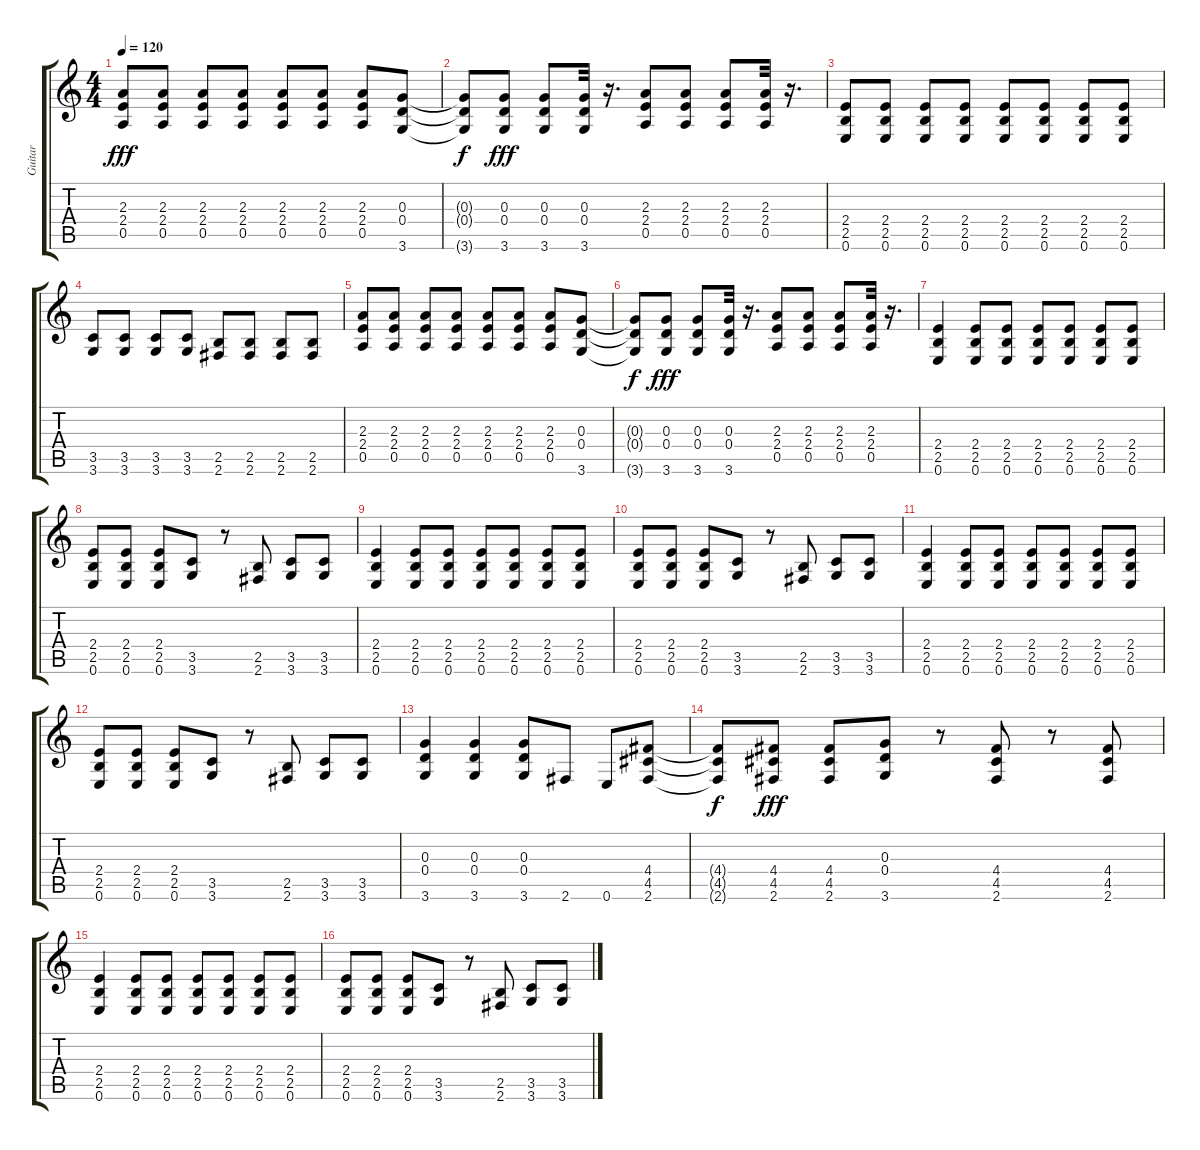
\track ("Guitar" "Guitar") {instrument overdrivenguitar}
\staff {score tabs}
\tuning (E4 B3 G3 D3 A2 E2) {hide}
\ts (4 4)
\tempo 120
\clef g2
\ks c
(2.3 2.4 0.5).8{dy fff} (2.3 2.4 0.5).8 (2.3 2.4 0.5).8 (2.3 2.4 0.5).8 (2.3 2.4 0.5).8 (2.3 2.4 0.5).8 (2.3 2.4 0.5).8 (0.3 0.4 3.6).8 |
(0.3{t} 0.4{t} 3.6{t}).8{dy f} (0.3 0.4 3.6).8{dy fff} (0.3 0.4 3.6).8 (0.3 0.4 3.6).32 r.16{d} (2.3 2.4 0.5).8 (2.3 2.4 0.5).8 (2.3 2.4 0.5).8 (2.3 2.4 0.5).32 r.16{d} |
(2.4 2.5 0.6).8 (2.4 2.5 0.6).8 (2.4 2.5 0.6).8 (2.4 2.5 0.6).8 (2.4 2.5 0.6).8 (2.4 2.5 0.6).8 (2.4 2.5 0.6).8 (2.4 2.5 0.6).8 |
(3.5 3.6).8 (3.5 3.6).8 (3.5 3.6).8 (3.5 3.6).8 (2.5 2.6).8 (2.5 2.6).8 (2.5 2.6).8 (2.5 2.6).8 |
(2.3 2.4 0.5).8 (2.3 2.4 0.5).8 (2.3 2.4 0.5).8 (2.3 2.4 0.5).8 (2.3 2.4 0.5).8 (2.3 2.4 0.5).8 (2.3 2.4 0.5).8 (0.3 0.4 3.6).8 |
(0.3{t} 0.4{t} 3.6{t}).8{dy f} (0.3 0.4 3.6).8{dy fff} (0.3 0.4 3.6).8 (0.3 0.4 3.6).32 r.16{d} (2.3 2.4 0.5).8 (2.3 2.4 0.5).8 (2.3 2.4 0.5).8 (2.3 2.4 0.5).32 r.16{d} |
(2.4 2.5 0.6).4 (2.4 2.5 0.6).8 (2.4 2.5 0.6).8 (2.4 2.5 0.6).8 (2.4 2.5 0.6).8 (2.4 2.5 0.6).8 (2.4 2.5 0.6).8 |
(2.4 2.5 0.6).8 (2.4 2.5 0.6).8 (2.4 2.5 0.6).8 (3.5 3.6).8 r.8 (2.5 2.6).8 (3.5 3.6).8 (3.5 3.6).8 |
(2.4 2.5 0.6).4 (2.4 2.5 0.6).8 (2.4 2.5 0.6).8 (2.4 2.5 0.6).8 (2.4 2.5 0.6).8 (2.4 2.5 0.6).8 (2.4 2.5 0.6).8 |
(2.4 2.5 0.6).8 (2.4 2.5 0.6).8 (2.4 2.5 0.6).8 (3.5 3.6).8 r.8 (2.5 2.6).8 (3.5 3.6).8 (3.5 3.6).8 |
(2.4 2.5 0.6).4 (2.4 2.5 0.6).8 (2.4 2.5 0.6).8 (2.4 2.5 0.6).8 (2.4 2.5 0.6).8 (2.4 2.5 0.6).8 (2.4 2.5 0.6).8 |
(2.4 2.5 0.6).8 (2.4 2.5 0.6).8 (2.4 2.5 0.6).8 (3.5 3.6).8 r.8 (2.5 2.6).8 (3.5 3.6).8 (3.5 3.6).8 |
(0.3 0.4 3.6).4 (0.3 0.4 3.6).4 (0.3 0.4 3.6).8 2.6.8 0.6.8 (4.4 4.5 2.6).8 |
(4.4{t} 4.5{t} 2.6{t}).8{dy f} (4.4 4.5 2.6).8{dy fff} (4.4 4.5 2.6).8 (0.3 0.4 3.6).8 r.8 (4.4 4.5 2.6).8 r.8 (4.4 4.5 2.6).8 |
(2.4 2.5 0.6).4 (2.4 2.5 0.6).8 (2.4 2.5 0.6).8 (2.4 2.5 0.6).8 (2.4 2.5 0.6).8 (2.4 2.5 0.6).8 (2.4 2.5 0.6).8 |
(2.4 2.5 0.6).8 (2.4 2.5 0.6).8 (2.4 2.5 0.6).8 (3.5 3.6).8 r.8 (2.5 2.6).8 (3.5 3.6).8 (3.5 3.6).8
